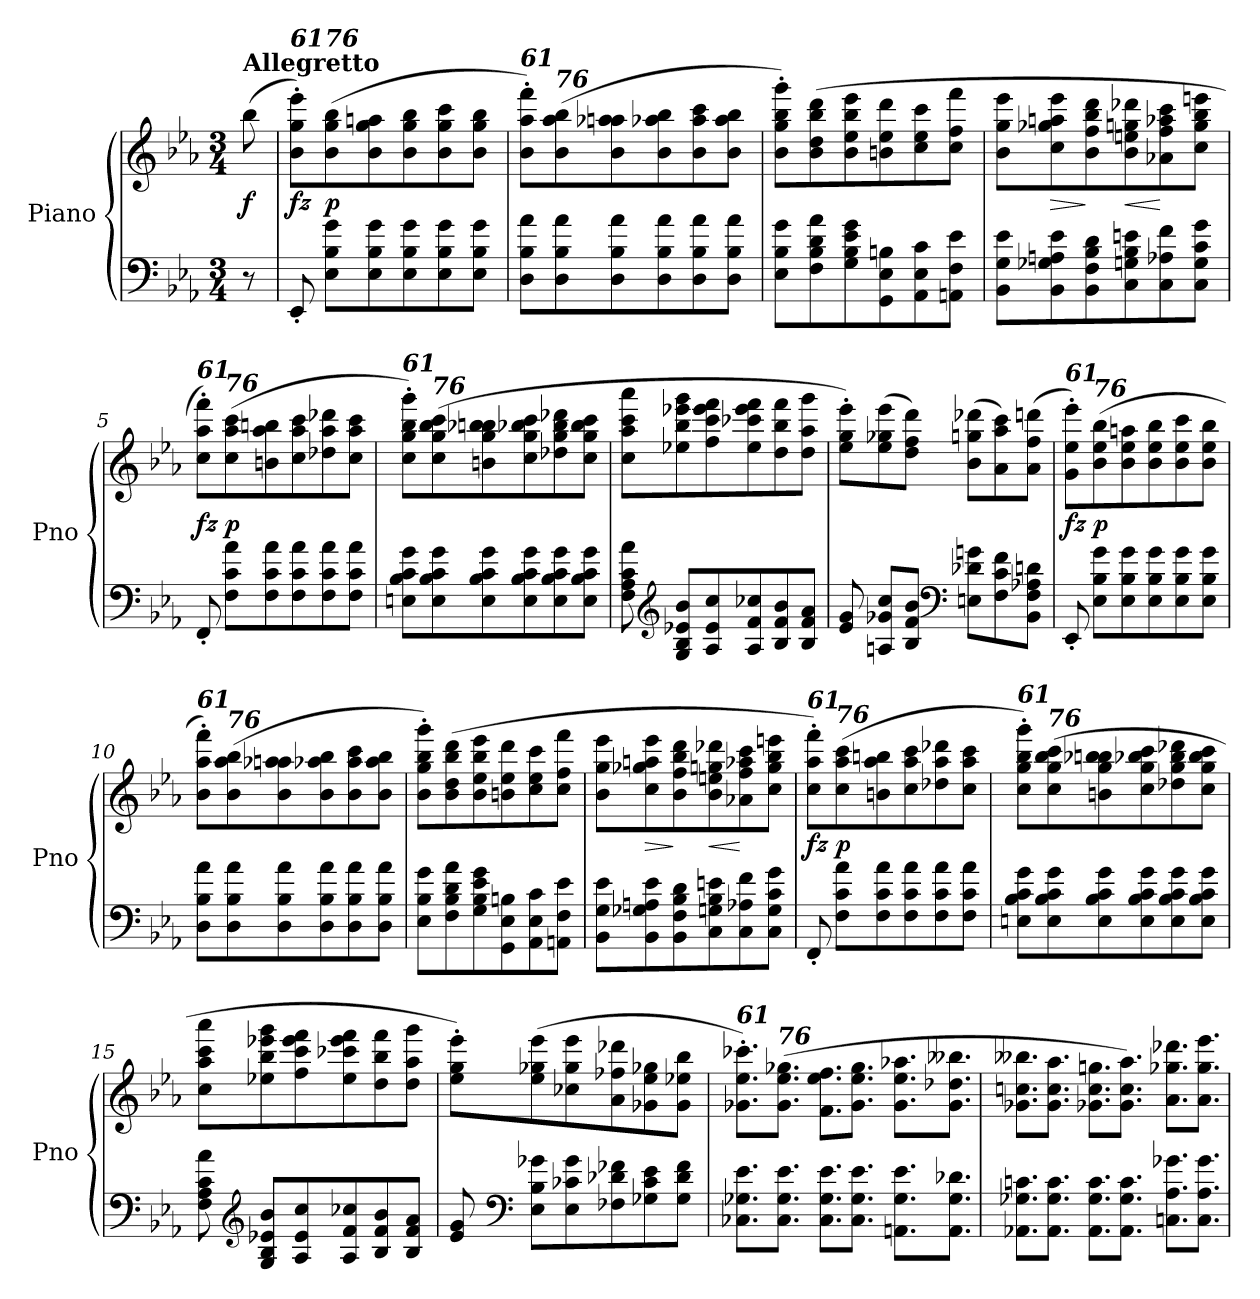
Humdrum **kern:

**kern	**kern	**dynam
*part2	*part1	*part1
*staff2	*staff1	*staff1
*I"Piano	*I"Piano	*
*I'Pno	*I'Pno	*
*clefF4	*clefG2	*
*k[b-e-a-]	*k[b-e-a-]	*
*M3/4	*M3/4	*
=	=	=
!	!LO:TX:a:B:t=Allegretto	!
!	!	!LO:DY:b
8r	(>8bb-\	f
=1	=1	=1
!	!LO:TX:a:Bi:t=61	!
!	!	!LO:DY:b
8EE-'/	8b-\' 8gg\' 8eee-\'L)	fz
!	!LO:TX:a:Bi:t=76	!
!	!	!LO:DY:b
8E-\ 8B-\ 8g\L	(>8b-\ 8gg\ 8bb-\	p
8E-\ 8B-\ 8g\	8b-\ 8gg\ 8aan\	.
8E-\ 8B-\ 8g\	8b-\ 8gg\ 8bb-\	.
8E-\ 8B-\ 8g\	8b-\ 8gg\ 8ccc\	.
8E-\ 8B-\ 8g\J	8b-\ 8gg\ 8bb-\J	.
=2	=2	=2
!	!LO:TX:a:Bi:t=61	!
8D\ 8B-\ 8a-\L	8b-\' 8aa-\' 8fff\'L)	.
!	!LO:TX:a:Bi:t=76	!
8D\ 8B-\ 8a-\	(>8b-\ 8aa-\ 8bb-\	.
8D\ 8B-\ 8a-\	8b-\ 8aa-X\ 8aan\	.
8D\ 8B-\ 8a-\	8b-\ 8aa-X\ 8bb-\	.
8D\ 8B-\ 8a-\	8b-\ 8aa-\ 8ccc\	.
8D\ 8B-\ 8a-\J	8b-\ 8aa-\ 8bb-\J	.
=3	=3	=3
8E-\ 8B-\ 8g\L	8b-\' 8gg\' 8bb-\' 8ggg\'L)	.
8F\ 8B-\ 8d\ 8a-\	(>8b-\ 8dd\ 8bb-\ 8ddd\	.
8G\ 8B-\ 8e-\ 8g\	8b-\ 8ee-\ 8bb-\ 8eee-\	.
8GG\ 8E-\ 8Bn\	8bn\ 8ee-\ 8ddd\	.
8AA-\ 8E-\ 8c\	8cc\ 8ee-\ 8ccc\	.
8AAn\ 8F\ 8e-\J	8cc\ 8ff\ 8fff\J	.
!!LO:LB:g=z
=4	=4	=4
8BB-\ 8G\ 8e-\L	8b-\ 8gg\ 8eee-\L	.
!	!	!LO:HP:b
8BB-\ 8G-X\ 8An\ 8e-\	8cc\ 8gg-X\ 8aan\ 8eee-\	>
8BB-\ 8F\ 8B-\ 8d\	8b-\ 8ff\ 8bb-\ 8ddd\	]
!	!	!LO:HP:b
8C\ 8Gn\ 8B-\ 8en\	8b-\ 8een\ 8ggn\ 8ddd-X\	<
8C\ 8A-X\ 8f\	8a-X\ 8ff\ 8aa-X\ 8ccc\	[
8C\ 8G\ 8c\ 8g\J	8cc\ 8gg\ 8bb-\ 8eeen\J	.
=5	=5	=5
!	!LO:TX:a:Bi:t=61	!
!	!	!LO:DY:b
8FF'/	8cc\' 8aa-\' 8fff\'L)	fz
!	!LO:TX:a:Bi:t=76	!
!	!	!LO:DY:b
8F\ 8c\ 8a-\L	(>8cc\ 8aa-\ 8ccc\	p
8F\ 8c\ 8a-\	8bn\ 8aa-\ 8bbn\	.
8F\ 8c\ 8a-\	8cc\ 8aa-\ 8ccc\	.
8F\ 8c\ 8a-\	8dd-X\ 8aa-\ 8ddd-X\	.
8F\ 8c\ 8a-\J	8cc\ 8aa-\ 8ccc\J	.
=6	=6	=6
!	!LO:TX:a:Bi:t=61	!
8En\ 8B-\ 8c\ 8g\L	8cc\' 8gg\' 8bb-\' 8ggg\'L)	.
!	!LO:TX:a:Bi:t=76	!
8E\ 8B-\ 8c\ 8g\	(>8cc\ 8gg\ 8bb-\ 8ccc\	.
8E\ 8B-\ 8c\ 8g\	8bn\ 8gg\ 8bb-X\ 8bbn\	.
8E\ 8B-\ 8c\ 8g\	8cc\ 8gg\ 8bb-X\ 8ccc\	.
8E\ 8B-\ 8c\ 8g\	8dd-X\ 8gg\ 8bb-\ 8ddd-X\	.
8E\ 8B-\ 8c\ 8g\J	8cc\ 8gg\ 8bb-\ 8ccc\J	.
!!LO:PB:g=z
=7	=7	=7
8F\ 8A-\ 8c\ 8a-\	8cc\ 8aa-\ 8ccc\ 8aaa-\L	.
*clefG2	*	*
8G/ 8B-/ 8e-X/ 8b-/L	8ee-X\ 8bb-\ 8eee-X\ 8ggg\	.
8A-/ 8e-/ 8cc/	8ff\ 8ccc\ 8eee-\ 8fff\	.
8A-/ 8f/ 8cc-X/	8ee-\ 8ccc-X\ 8eee-\ 8fff\	.
8B-/ 8f/ 8b-/	8dd\ 8bb-\ 8fff\	.
8B-/ 8f/ 8a-/J	8dd\ 8aa-\ 8ggg\J	.
=8	=8	=8
8e-/ 8g/	8ee-\' 8gg\' 8eee-\'L)	.
8An/ 8g-X/ 8cc/L	(>8ee-\ 8gg-X\ 8eee-\	.
8B-/ 8f/ 8b-/J	8dd\ 8ff\ 8ddd\J)	.
*clefF4	*	*
8En\ 8d-X\ 8gn\L	(>8b-\ 8ggn\ 8ddd-X\L	.
8F\ 8c\ 8f\	8a-\ 8aa-\ 8ccc\)	.
8BB-\ 8F\ 8A-X\ 8dn\J	(>8a-\ 8ff\ 8dddn\J	.
=9	=9	=9
!	!LO:TX:a:Bi:t=61	!
!	!	!LO:DY:b
8EE-'/	8g\' 8ee-\' 8eee-\'L)	fz
!	!LO:TX:a:Bi:t=76	!
!	!	!LO:DY:b
8E-\ 8B-\ 8g\L	(>8b-\ 8ee-\ 8bb-\	p
8E-\ 8B-\ 8g\	8b-\ 8ee-\ 8aan\	.
8E-\ 8B-\ 8g\	8b-\ 8ee-\ 8bb-\	.
8E-\ 8B-\ 8g\	8b-\ 8ee-\ 8ccc\	.
8E-\ 8B-\ 8g\J	8b-\ 8ee-\ 8bb-\J	.
!!LO:PB:g=z
=10	=10	=10
!	!LO:TX:a:Bi:t=61	!
8D\ 8B-\ 8a-\L	8b-\' 8aa-\' 8fff\'L)	.
!	!LO:TX:a:Bi:t=76	!
8D\ 8B-\ 8a-\	(>8b-\ 8aa-\ 8bb-\	.
8D\ 8B-\ 8a-\	8b-\ 8aa-X\ 8aan\	.
8D\ 8B-\ 8a-\	8b-\ 8aa-X\ 8bb-\	.
8D\ 8B-\ 8a-\	8b-\ 8aa-\ 8ccc\	.
8D\ 8B-\ 8a-\J	8b-\ 8aa-\ 8bb-\J	.
=11	=11	=11
8E-\ 8B-\ 8g\L	8b-\' 8gg\' 8bb-\' 8ggg\'L)	.
8F\ 8B-\ 8d\ 8a-\	(>8b-\ 8dd\ 8bb-\ 8ddd\	.
8G\ 8B-\ 8e-\ 8g\	8b-\ 8ee-\ 8bb-\ 8eee-\	.
8GG\ 8E-\ 8Bn\	8bn\ 8ee-\ 8ddd\	.
8AA-\ 8E-\ 8c\	8cc\ 8ee-\ 8ccc\	.
8AAn\ 8F\ 8e-\J	8cc\ 8ff\ 8fff\J	.
=12	=12	=12
8BB-\ 8G\ 8e-\L	8b-\ 8gg\ 8eee-\L	.
!	!	!LO:HP:b
8BB-\ 8G-X\ 8An\ 8e-\	8cc\ 8gg-X\ 8aan\ 8eee-\	>
8BB-\ 8F\ 8B-\ 8d\	8b-\ 8ff\ 8bb-\ 8ddd\	]
!	!	!LO:HP:b
8C\ 8Gn\ 8B-\ 8en\	8b-\ 8een\ 8ggn\ 8ddd-X\	<
8C\ 8A-X\ 8f\	8a-X\ 8ff\ 8aa-X\ 8ccc\	[
8C\ 8G\ 8c\ 8g\J	8cc\ 8gg\ 8bb-\ 8eeen\J	.
!!LO:PB:g=z
=13	=13	=13
!	!LO:TX:a:Bi:t=61	!
!	!	!LO:DY:b
8FF'/	8cc\' 8aa-\' 8fff\'L)	fz
!	!LO:TX:a:Bi:t=76	!
!	!	!LO:DY:b
8F\ 8c\ 8a-\L	(>8cc\ 8aa-\ 8ccc\	p
8F\ 8c\ 8a-\	8bn\ 8aa-\ 8bbn\	.
8F\ 8c\ 8a-\	8cc\ 8aa-\ 8ccc\	.
8F\ 8c\ 8a-\	8dd-X\ 8aa-\ 8ddd-X\	.
8F\ 8c\ 8a-\J	8cc\ 8aa-\ 8ccc\J	.
=14	=14	=14
!	!LO:TX:a:Bi:t=61	!
8En\ 8B-\ 8c\ 8g\L	8cc\' 8gg\' 8bb-\' 8ggg\'L)	.
!	!LO:TX:a:Bi:t=76	!
8E\ 8B-\ 8c\ 8g\	(>8cc\ 8gg\ 8bb-\ 8ccc\	.
8E\ 8B-\ 8c\ 8g\	8bn\ 8gg\ 8bb-X\ 8bbn\	.
8E\ 8B-\ 8c\ 8g\	8cc\ 8gg\ 8bb-X\ 8ccc\	.
8E\ 8B-\ 8c\ 8g\	8dd-X\ 8gg\ 8bb-\ 8ddd-X\	.
8E\ 8B-\ 8c\ 8g\J	8cc\ 8gg\ 8bb-\ 8ccc\J	.
=15	=15	=15
8F\ 8A-\ 8c\ 8a-\	8cc\ 8aa-\ 8ccc\ 8aaa-\L	.
*clefG2	*	*
8G/ 8B-/ 8e-X/ 8b-/L	8ee-X\ 8bb-\ 8eee-X\ 8ggg\	.
8A-/ 8e-/ 8cc/	8ff\ 8ccc\ 8eee-\ 8fff\	.
8A-/ 8f/ 8cc-X/	8ee-\ 8ccc-X\ 8eee-\ 8fff\	.
8B-/ 8f/ 8b-/	8dd\ 8bb-\ 8fff\	.
8B-/ 8f/ 8a-/J	8dd\ 8aa-\ 8ggg\J	.
!!LO:LB:g=z
=16	=16	=16
8e-/ 8g/	8ee-\' 8gg\' 8eee-\'L)	.
*clefF4	*	*
8E-\ 8B-\ 8g-X\L	(>8ee-\ 8gg-X\ 8eee-\	.
8E-\ 8c-X\ 8g-\	8cc-X\ 8gg-\ 8eee-\	.
8F-X\ 8d-X\ 8f-X\	8a-\ 8ff-X\ 8ddd-X\	.
8G-X\ 8c-\ 8e-\	8g-X\ 8ee-\ 8gg-X\	.
8G-\ 8d-\ 8f-\J	8g-\ 8ee-X\ 8bb-\J	.
=17	=17	=17
*Xtuplet	*Xtuplet	*
!	!LO:TX:a:Bi:t=61	!
12.C-X\ 12.G-X\ 12.e-\L	12.g-X\' 12.ee-\' 12.ccc-X\'L)	.
!	!LO:TX:a:Bi:t=76	!
12.C-\ 12.G-\ 12.e-\J	(>12.g-\ 12.ee-\ 12.gg-X\J	.
12.C-\ 12.G-\ 12.e-\L	12.f\ 12.ee-\ 12.ff\L	.
12.C-\ 12.G-\ 12.e-\J	12.g-\ 12.ee-\ 12.gg-\J	.
12.AAn\ 12.G-\ 12.e-\L	12.g-\ 12.ee-\ 12.aa-X\L	.
12.AA\ 12.G-\ 12.d-X\J	12.g-\ 12.dd-X\ 12.bb--X\J	.
=18	=18	=18
12.AA-X\ 12.G-X\ 12.cn\L	12.g-X\ 12.ccn\ 12.bb--X\L	.
12.AA-\ 12.G-\ 12.c\J	12.g-\ 12.cc\ 12.aa-\J	.
12.AA-\ 12.G-\ 12.c\L	12.g-X\ 12.cc\ 12.ggn\L	.
12.AA-\ 12.G-\ 12.c\J	12.g-\ 12.cc\ 12.aa-\J)	.
12.Cn\ 12.A-\ 12.g-X\L	12.a-\ 12.gg-X\ 12.ddd-X\L	.
12.C\ 12.A-\ 12.g-\J	12.a-\ 12.gg-\ 12.eee-\J	.
=	=	=
*-	*-	*-
